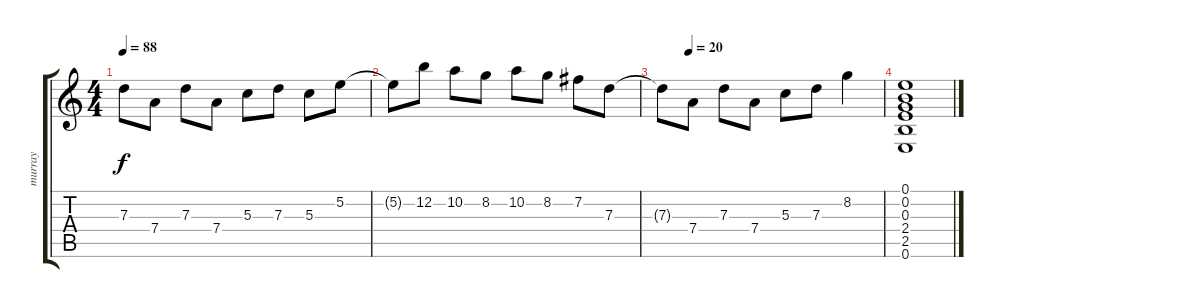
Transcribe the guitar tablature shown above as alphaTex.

\track ("murray" "murray") {instrument distortionguitar}
\staff {score tabs}
\tuning (E4 B3 G3 D3 A2 E2) {hide}
\ts (4 4)
\tempo 88
\clef g2
\ks c
7.3{t}.8{dy f} 7.4.8 7.3.8 7.4.8 5.3.8 7.3.8 5.3.8 5.2.8 |
5.2{t}.8 12.2.8 10.2.8 8.2.8 10.2.8 8.2.8 7.2.8 7.3.8 |
\tempo (20 0.125)
7.3{t}.8 7.4.8 7.3.8 7.4.8 5.3.8 7.3.8 8.2.4 |
(0.1 0.2 0.3 2.4 2.5 0.6).1
